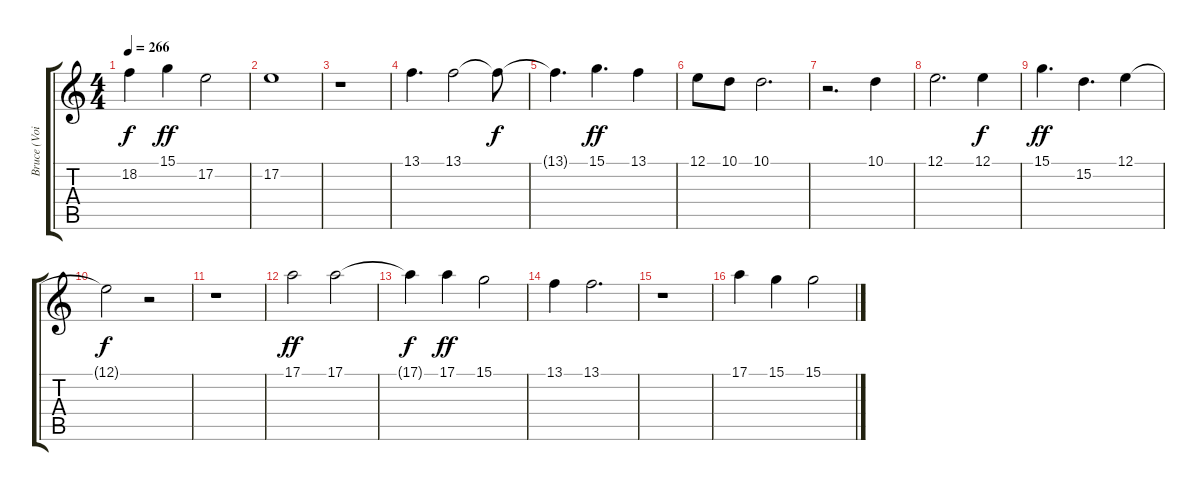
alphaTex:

\track ("Bruce (Voice)" "Bruce (Voi") {instrument choiraahs}
\staff {score tabs}
\tuning (E4 B3 G3 D3 A2 E2) {hide}
\ts (4 4)
\tempo 266
\clef g2
\ks c
18.2{t}.4{dy f} 15.1.4{dy ff} 17.2.2 |
17.2.1 |
r.1 |
13.1.4{d} 13.1.2 13.1{t}.8{dy f} |
13.1{t}.4{d} 15.1.4{d dy ff} 13.1.4 |
12.1.8 10.1.8 10.1.2{d} |
r.2{d} 10.1.4 |
12.1.2{d} 12.1.4{dy f} |
15.1.4{d dy ff} 15.2.4{d} 12.1.4 |
12.1{t}.2{dy f} r.2 |
r.1 |
17.1.2{dy ff} 17.1.2 |
17.1{t}.4{dy f} 17.1.4{dy ff} 15.1.2 |
13.1.4 13.1.2{d} |
r.1 |
17.1.4 15.1.4 15.1.2
